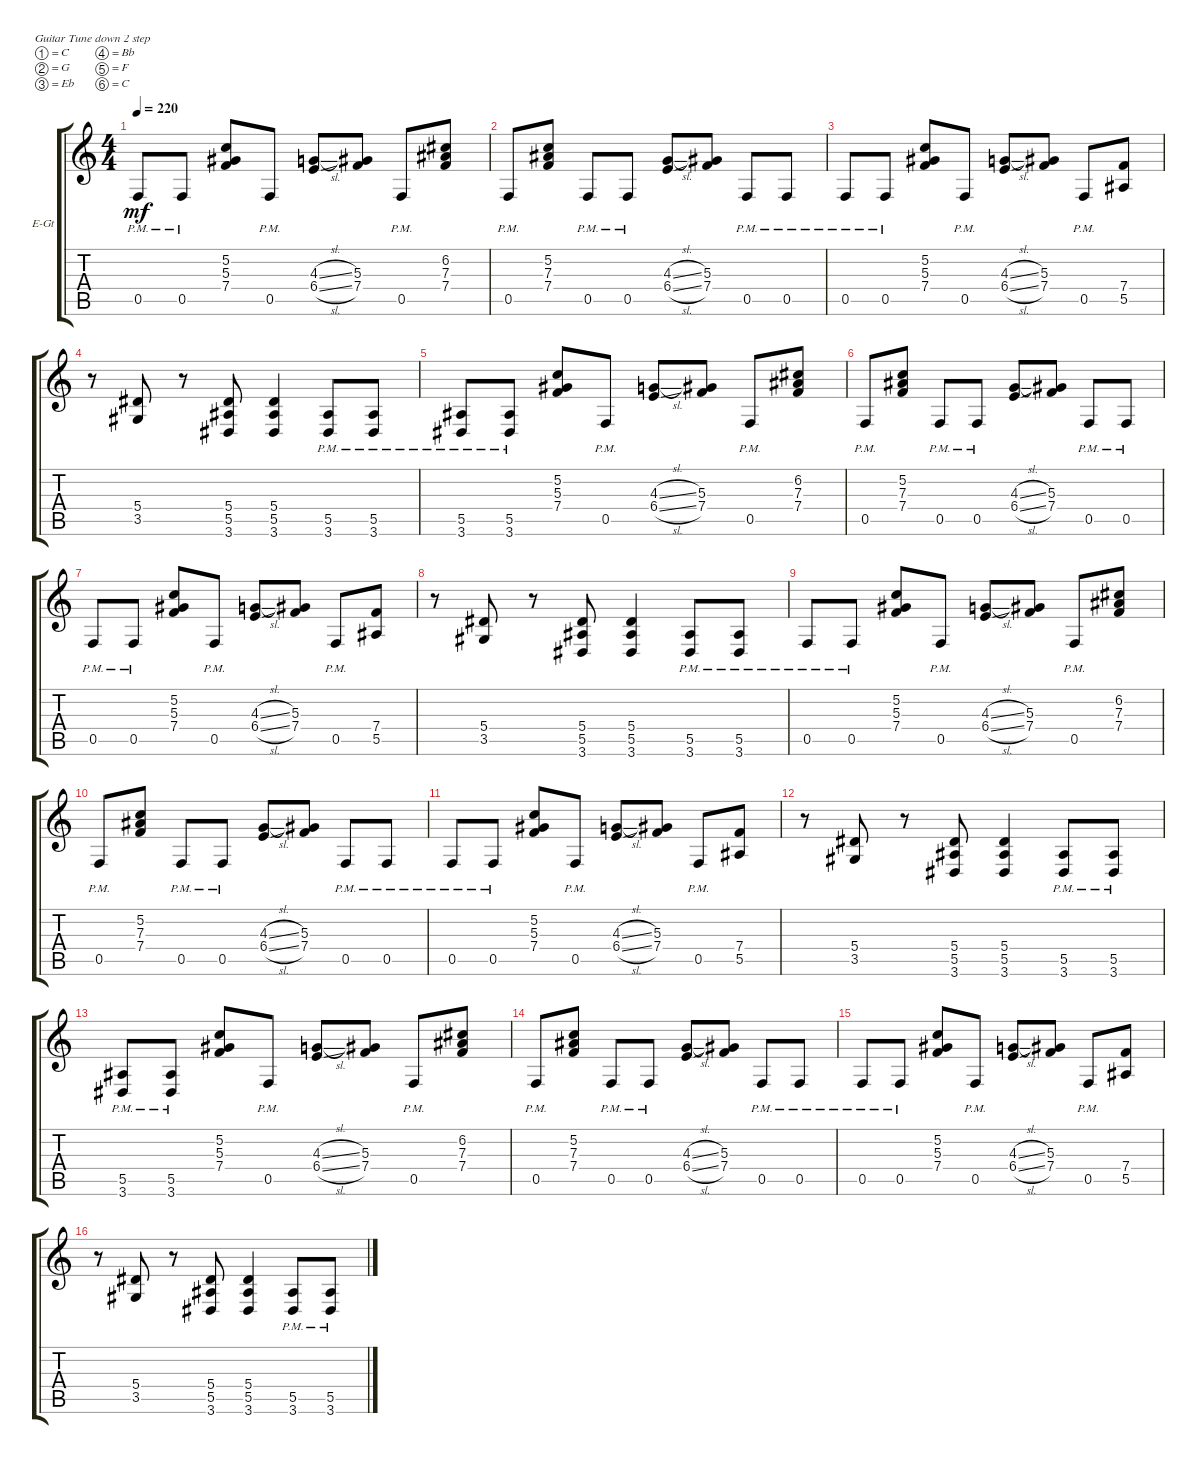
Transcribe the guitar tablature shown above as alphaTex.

\defaultSystemsLayout 4
\bracketExtendMode groupsimilarinstruments
\firstSystemTrackNameOrientation horizontal
\otherSystemsTrackNameOrientation horizontal
\track ("Electric Guitar1" "E-Gt") {instrument distortionguitar}
\staff {score tabs}
\tuning (C4 G3 Eb3 Bb2 F2 C2)
\ts (4 4)
\tempo 220
\clef g2
\ks c
0.5{pm}.8{dy mf} 0.5{pm}.8 (7.4 5.3 5.2).8 0.5{pm}.8 (6.4{sl} 4.3{sl}).8 (7.4 5.3).8 0.5{pm}.8 (7.4 7.3 6.2).8 |
0.5{pm}.8 (7.4 7.3 5.2).8 0.5{pm}.8 0.5{pm}.8 (6.4{sl} 4.3{sl}).8 (7.4 5.3).8 0.5{pm}.8 0.5{pm}.8 |
0.5{pm}.8 0.5{pm}.8 (7.4 5.3 5.2).8 0.5{pm}.8 (6.4{sl} 4.3{sl}).8 (7.4 5.3).8 0.5{pm}.8 (5.5 7.4).8 |
r.8 (3.5 5.4).8 r.8 (3.6 5.5 5.4).8 (5.4 5.5 3.6).4 (3.6{pm} 5.5{pm}).8 (3.6{pm} 5.5{pm}).8 |
(5.5{pm} 3.6{pm}).8 (5.5{pm} 3.6{pm}).8 (7.4 5.3 5.2).8 0.5{pm}.8 (6.4{sl} 4.3{sl}).8 (7.4 5.3).8 0.5{pm}.8 (7.4 7.3 6.2).8 |
0.5{pm}.8 (7.4 7.3 5.2).8 0.5{pm}.8 0.5{pm}.8 (6.4{sl} 4.3{sl}).8 (7.4 5.3).8 0.5{pm}.8 0.5{pm}.8 |
0.5{pm}.8 0.5{pm}.8 (7.4 5.3 5.2).8 0.5{pm}.8 (6.4{sl} 4.3{sl}).8 (7.4 5.3).8 0.5{pm}.8 (5.5 7.4).8 |
r.8 (3.5 5.4).8 r.8 (3.6 5.5 5.4).8 (5.4 5.5 3.6).4 (3.6{pm} 5.5{pm}).8 (3.6{pm} 5.5{pm}).8 |
0.5{pm}.8 0.5{pm}.8 (7.4 5.3 5.2).8 0.5{pm}.8 (6.4{sl} 4.3{sl}).8 (7.4 5.3).8 0.5{pm}.8 (7.4 7.3 6.2).8 |
0.5{pm}.8 (7.4 7.3 5.2).8 0.5{pm}.8 0.5{pm}.8 (6.4{sl} 4.3{sl}).8 (7.4 5.3).8 0.5{pm}.8 0.5{pm}.8 |
0.5{pm}.8 0.5{pm}.8 (7.4 5.3 5.2).8 0.5{pm}.8 (6.4{sl} 4.3{sl}).8 (7.4 5.3).8 0.5{pm}.8 (5.5 7.4).8 |
r.8 (3.5 5.4).8 r.8 (3.6 5.5 5.4).8 (5.4 5.5 3.6).4 (3.6{pm} 5.5{pm}).8 (3.6{pm} 5.5{pm}).8 |
(5.5{pm} 3.6{pm}).8 (5.5{pm} 3.6{pm}).8 (7.4 5.3 5.2).8 0.5{pm}.8 (6.4{sl} 4.3{sl}).8 (7.4 5.3).8 0.5{pm}.8 (7.4 7.3 6.2).8 |
0.5{pm}.8 (7.4 7.3 5.2).8 0.5{pm}.8 0.5{pm}.8 (6.4{sl} 4.3{sl}).8 (7.4 5.3).8 0.5{pm}.8 0.5{pm}.8 |
0.5{pm}.8 0.5{pm}.8 (7.4 5.3 5.2).8 0.5{pm}.8 (6.4{sl} 4.3{sl}).8 (7.4 5.3).8 0.5{pm}.8 (5.5 7.4).8 |
r.8 (3.5 5.4).8 r.8 (3.6 5.5 5.4).8 (5.4 5.5 3.6).4 (3.6{pm} 5.5{pm}).8 (3.6{pm} 5.5{pm}).8
